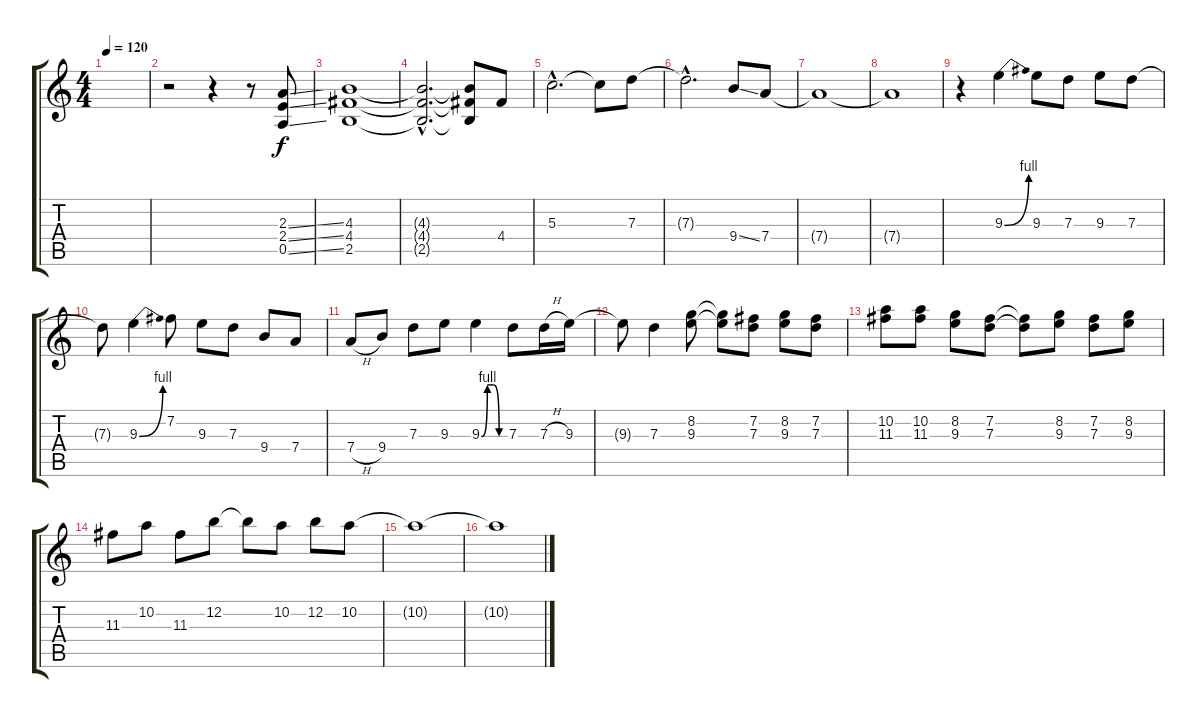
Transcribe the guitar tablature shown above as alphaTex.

\track "" {instrument distortionguitar}
\staff {score tabs}
\tuning (E4 B3 G3 D3 A2 E2) {hide}
\ts (4 4)
\tempo 120
\clef g2
\ks c
|
r.2 r.4 r.8 (2.3{ss} 2.4{ss} 0.5{ss}).8 |
(4.3 4.4 2.5).1 |
(4.3{hac t} 4.4{hac t} 2.5{hac t}).2{d} (4.3{t} 4.4{t} 2.5{t}).8 4.4.8 |
5.3{hac}.2{d} 5.3{t}.8 7.3.8 |
7.3{hac t}.2{d} 9.4{ss}.8 7.4.8 |
7.4{t}.1 |
7.4{t}.1 |
r.4 9.3{be (bend 0 0 60 4)}.4 9.3.8 7.3.8 9.3.8 7.3.8 |
7.3{t}.8 9.3{be (bend 0 0 60 4)}.4 7.2.8 9.3.8 7.3.8 9.4.8 7.4.8 |
7.4{h}.8 9.4.8 7.3.8 9.3.8 9.3{be (custom 0 0 15 4 30 4 45 0 60 0)}.4 7.3.8 7.3{h}.16 9.3.16 |
9.3{t}.8 7.3.4 (8.2 9.3).8 (8.2{t} 9.3{t}).8 (7.2 7.3).8 (8.2 9.3).8 (7.2 7.3).8 |
(10.2 11.3).8 (10.2 11.3).8 (8.2 9.3).8 (7.2 7.3).8 (7.2{t} 7.3{t}).8 (8.2 9.3).8 (7.2 7.3).8 (8.2 9.3).8 |
11.3.8 10.2.8 11.3.8 12.2.8 12.2{t}.8 10.2.8 12.2.8 10.2.8 |
10.2{t}.1 |
10.2{t}.1
